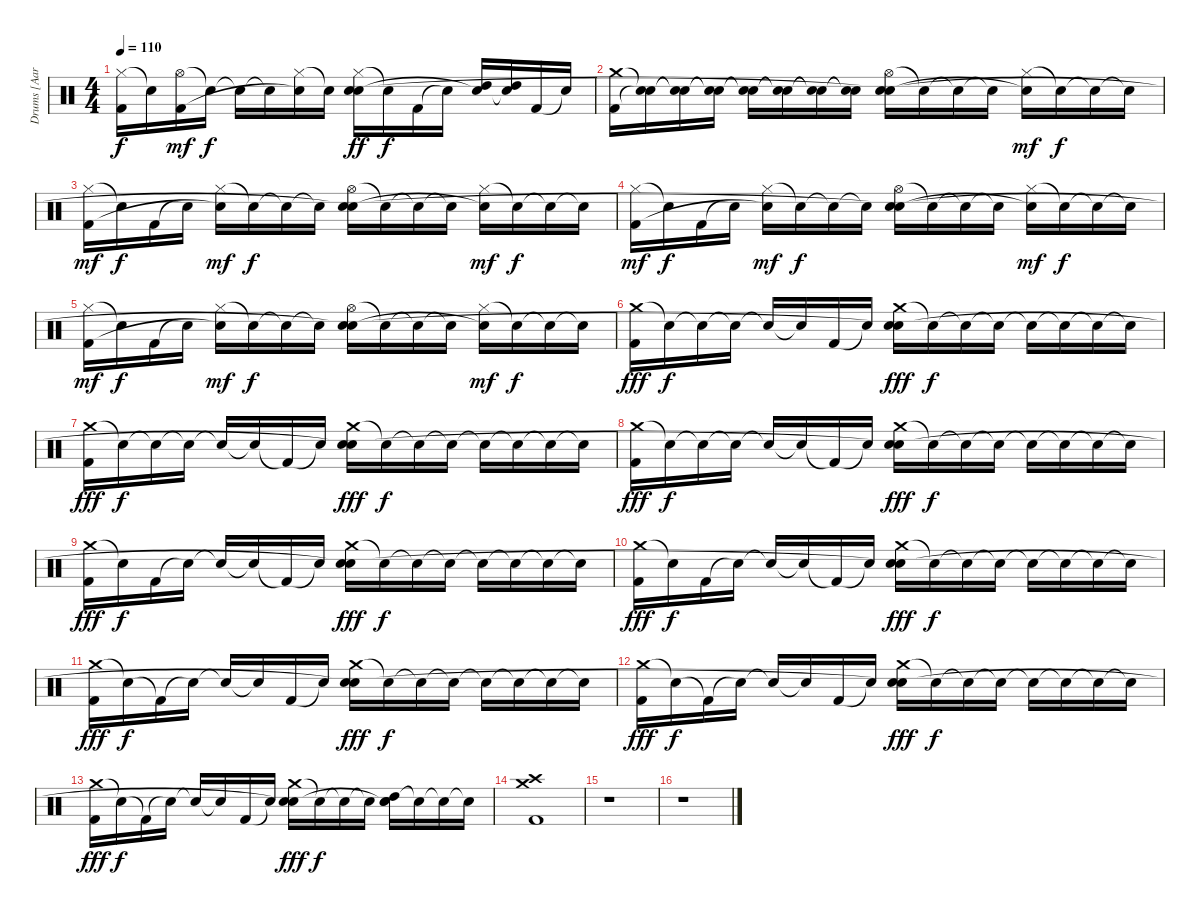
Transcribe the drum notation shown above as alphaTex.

\track ("Drums [Aaron Harris]" "Drums [Aar") {instrument percussion}
\staff {score}
\articulation defaults
\ts (4 4)
\tempo 110
\clef neutral
\ks c
("Hi-Hat (closed)" "Kick (hit) 2").16{dy f} "Snare (hit)"{t}.16 ("Hi-Hat (open)" "Kick (hit) 2").16{dy mf} "Snare (hit)"{t}.16{dy f} "Snare (hit)"{t}.16 "Snare (hit)"{t}.16 ("Hi-Hat (closed)" "Snare (hit)"{t}).16 "Snare (hit)"{t}.16 ("Hi-Hat (closed)" "Electric Snare (hit)" "Snare (hit)"{t}).16{dy ff} "Snare (hit)"{t}.16{dy f} "Kick (hit) 2".16 "Snare (hit)"{t}.16 ("High Tom (hit)" "Snare (hit)"{t}).16 ("High Tom (hit)" "Snare (hit)"{t}).16 "Kick (hit) 2".16 "Snare (hit)"{t}.16 |
("Crash medium (hit)" "Kick (hit) 2").16 ("Snare (hit)"{t} "Snare (hit)"{t}).16 ("Snare (hit)"{t} "Snare (hit)"{t}).16 ("Snare (hit)"{t} "Snare (hit)"{t}).16 ("Snare (hit)"{t} "Snare (hit)"{t}).16 ("Snare (hit)"{t} "Snare (hit)"{t}).16 ("Snare (hit)"{t} "Snare (hit)"{t}).16 ("Snare (hit)"{t} "Snare (hit)"{t}).16 ("Hi-Hat (open)" "Electric Snare (hit)" "Snare (hit)"{t}).16 "Snare (hit)"{t}.16 "Snare (hit)"{t}.16 "Snare (hit)"{t}.16 ("Hi-Hat (closed)" "Snare (hit)"{t}).16{dy mf} "Snare (hit)"{t}.16{dy f} "Snare (hit)"{t}.16 "Snare (hit)"{t}.16 |
("Hi-Hat (closed)" "Kick (hit) 2").16{dy mf} "Snare (hit)"{t}.16{dy f} "Kick (hit) 2".16 "Snare (hit)"{t}.16 ("Hi-Hat (closed)" "Snare (hit)"{t}).16{dy mf} "Snare (hit)"{t}.16{dy f} "Snare (hit)"{t}.16 "Snare (hit)"{t}.16 ("Hi-Hat (open)" "Electric Snare (hit)" "Snare (hit)"{t}).16 "Snare (hit)"{t}.16 "Snare (hit)"{t}.16 "Snare (hit)"{t}.16 ("Hi-Hat (closed)" "Snare (hit)"{t}).16{dy mf} "Snare (hit)"{t}.16{dy f} "Snare (hit)"{t}.16 "Snare (hit)"{t}.16 |
("Hi-Hat (closed)" "Kick (hit) 2").16{dy mf} "Snare (hit)"{t}.16{dy f} "Kick (hit) 2".16 "Snare (hit)"{t}.16 ("Hi-Hat (closed)" "Snare (hit)"{t}).16{dy mf} "Snare (hit)"{t}.16{dy f} "Snare (hit)"{t}.16 "Snare (hit)"{t}.16 ("Hi-Hat (open)" "Electric Snare (hit)" "Snare (hit)"{t}).16 "Snare (hit)"{t}.16 "Snare (hit)"{t}.16 "Snare (hit)"{t}.16 ("Hi-Hat (closed)" "Snare (hit)"{t}).16{dy mf} "Snare (hit)"{t}.16{dy f} "Snare (hit)"{t}.16 "Snare (hit)"{t}.16 |
("Hi-Hat (closed)" "Kick (hit) 2").16{dy mf} "Snare (hit)"{t}.16{dy f} "Kick (hit) 2".16 "Snare (hit)"{t}.16 ("Hi-Hat (closed)" "Snare (hit)"{t}).16{dy mf} "Snare (hit)"{t}.16{dy f} "Snare (hit)"{t}.16 "Snare (hit)"{t}.16 ("Hi-Hat (open)" "Electric Snare (hit)" "Snare (hit)"{t}).16 "Snare (hit)"{t}.16 "Snare (hit)"{t}.16 "Snare (hit)"{t}.16 ("Hi-Hat (closed)" "Snare (hit)"{t}).16{dy mf} "Snare (hit)"{t}.16{dy f} "Snare (hit)"{t}.16 "Snare (hit)"{t}.16 |
("Crash medium (hit)" "Kick (hit) 2").16{dy fff} "Snare (hit)"{t}.16{dy f} "Snare (hit)"{t}.16 "Snare (hit)"{t}.16 "Snare (hit)"{t}.16 "Snare (hit)"{t}.16 "Kick (hit) 2".16 "Snare (hit)"{t}.16 ("Crash medium (hit)" "Electric Snare (hit)" "Snare (hit)"{t}).16{dy fff} "Snare (hit)"{t}.16{dy f} "Snare (hit)"{t}.16 "Snare (hit)"{t}.16 "Snare (hit)"{t}.16 "Snare (hit)"{t}.16 "Snare (hit)"{t}.16 "Snare (hit)"{t}.16 |
("Crash medium (hit)" "Kick (hit) 2").16{dy fff} "Snare (hit)"{t}.16{dy f} "Snare (hit)"{t}.16 "Snare (hit)"{t}.16 "Snare (hit)"{t}.16 "Snare (hit)"{t}.16 "Kick (hit) 2"{t}.16 "Snare (hit)"{t}.16 ("Crash medium (hit)" "Electric Snare (hit)" "Snare (hit)"{t}).16{dy fff} "Snare (hit)"{t}.16{dy f} "Snare (hit)"{t}.16 "Snare (hit)"{t}.16 "Snare (hit)"{t}.16 "Snare (hit)"{t}.16 "Snare (hit)"{t}.16 "Snare (hit)"{t}.16 |
("Crash medium (hit)" "Kick (hit) 2").16{dy fff} "Snare (hit)"{t}.16{dy f} "Snare (hit)"{t}.16 "Snare (hit)"{t}.16 "Snare (hit)"{t}.16 "Snare (hit)"{t}.16 "Kick (hit) 2"{t}.16 "Snare (hit)"{t}.16 ("Crash medium (hit)" "Electric Snare (hit)" "Snare (hit)"{t}).16{dy fff} "Snare (hit)"{t}.16{dy f} "Snare (hit)"{t}.16 "Snare (hit)"{t}.16 "Snare (hit)"{t}.16 "Snare (hit)"{t}.16 "Snare (hit)"{t}.16 "Snare (hit)"{t}.16 |
("Crash medium (hit)" "Kick (hit) 2").16{dy fff} "Snare (hit)"{t}.16{dy f} "Kick (hit) 2".16 "Snare (hit)"{t}.16 "Snare (hit)"{t}.16 "Snare (hit)"{t}.16 "Kick (hit) 2"{t}.16 "Snare (hit)"{t}.16 ("Crash medium (hit)" "Electric Snare (hit)" "Snare (hit)"{t}).16{dy fff} "Snare (hit)"{t}.16{dy f} "Snare (hit)"{t}.16 "Snare (hit)"{t}.16 "Snare (hit)"{t}.16 "Snare (hit)"{t}.16 "Snare (hit)"{t}.16 "Snare (hit)"{t}.16 |
("Crash medium (hit)" "Kick (hit) 2").16{dy fff} "Snare (hit)"{t}.16{dy f} "Kick (hit) 2".16 "Snare (hit)"{t}.16 "Snare (hit)"{t}.16 "Snare (hit)"{t}.16 "Kick (hit) 2"{t}.16 "Snare (hit)"{t}.16 ("Crash medium (hit)" "Electric Snare (hit)" "Snare (hit)"{t}).16{dy fff} "Snare (hit)"{t}.16{dy f} "Snare (hit)"{t}.16 "Snare (hit)"{t}.16 "Snare (hit)"{t}.16 "Snare (hit)"{t}.16 "Snare (hit)"{t}.16 "Snare (hit)"{t}.16 |
("Crash medium (hit)" "Kick (hit) 2").16{dy fff} "Snare (hit)"{t}.16{dy f} "Kick (hit) 2"{t}.16 "Snare (hit)"{t}.16 "Snare (hit)"{t}.16 "Snare (hit)"{t}.16 "Kick (hit) 2".16 "Snare (hit)"{t}.16 ("Crash medium (hit)" "Electric Snare (hit)" "Snare (hit)"{t}).16{dy fff} "Snare (hit)"{t}.16{dy f} "Snare (hit)"{t}.16 "Snare (hit)"{t}.16 "Snare (hit)"{t}.16 "Snare (hit)"{t}.16 "Snare (hit)"{t}.16 "Snare (hit)"{t}.16 |
("Crash medium (hit)" "Kick (hit) 2").16{dy fff} "Snare (hit)"{t}.16{dy f} "Kick (hit) 2"{t}.16 "Snare (hit)"{t}.16 "Snare (hit)"{t}.16 "Snare (hit)"{t}.16 "Kick (hit) 2".16 "Snare (hit)"{t}.16 ("Crash medium (hit)" "Electric Snare (hit)" "Snare (hit)"{t}).16{dy fff} "Snare (hit)"{t}.16{dy f} "Snare (hit)"{t}.16 "Snare (hit)"{t}.16 "Snare (hit)"{t}.16 "Snare (hit)"{t}.16 "Snare (hit)"{t}.16 "Snare (hit)"{t}.16 |
("Crash medium (hit)" "Kick (hit) 2").16{dy fff} "Snare (hit)"{t}.16{dy f} "Kick (hit) 2"{t}.16 "Snare (hit)"{t}.16 "Snare (hit)"{t}.16 "Snare (hit)"{t}.16 "Kick (hit) 2".16 "Snare (hit)"{t}.16 ("Crash medium (hit)" "Electric Snare (hit)" "Snare (hit)"{t}).16{dy fff} "Snare (hit)"{t}.16{dy f} "Snare (hit)"{t}.16 "Snare (hit)"{t}.16 ("High Tom (hit)" "Electric Snare (hit)" "Snare (hit)"{t}).16 "Snare (hit)"{t}.16 "Snare (hit)"{t}.16 "Snare (hit)"{t}.16 |
("Crash medium (hit)" "Crash high (hit)" "Kick (hit) 2").1 |
r.1 |
r.1
